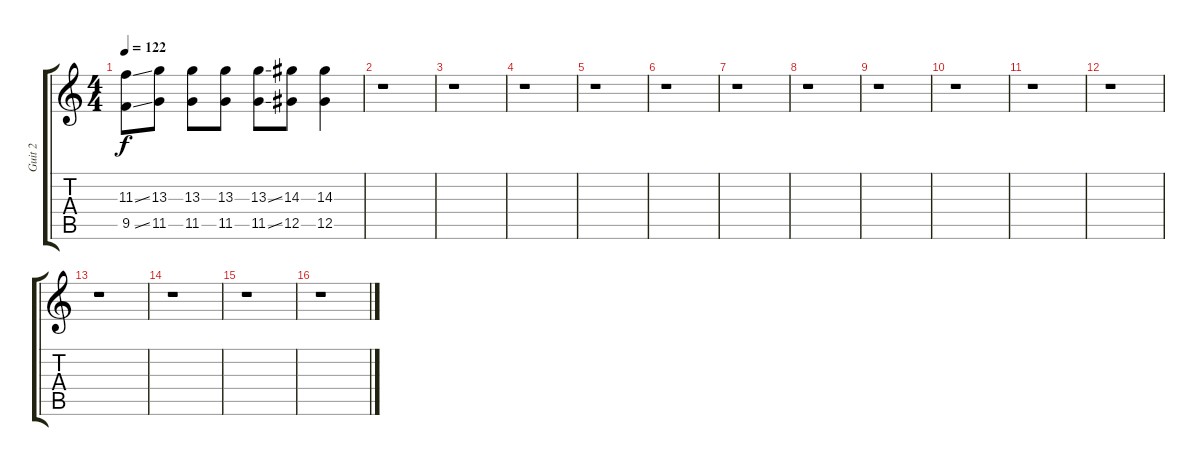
\track ("Guit 2" "Guit 2") {instrument distortionguitar}
\staff {score tabs}
\tuning (Eb4 Bb3 Gb3 Db3 Ab2 Eb2) {hide}
\ts (4 4)
\tempo 122
\clef g2
\ks c
(11.3{ss} 9.5{ss}).8{dy f} (13.3 11.5).8 (13.3 11.5).8 (13.3 11.5).8 (13.3{ss} 11.5{ss}).8 (14.3 12.5).8 (14.3 12.5).4 |
r.1 |
r.1 |
r.1 |
r.1 |
r.1 |
r.1 |
r.1 |
r.1 |
r.1 |
r.1 |
r.1 |
r.1 |
r.1 |
r.1 |
r.1
